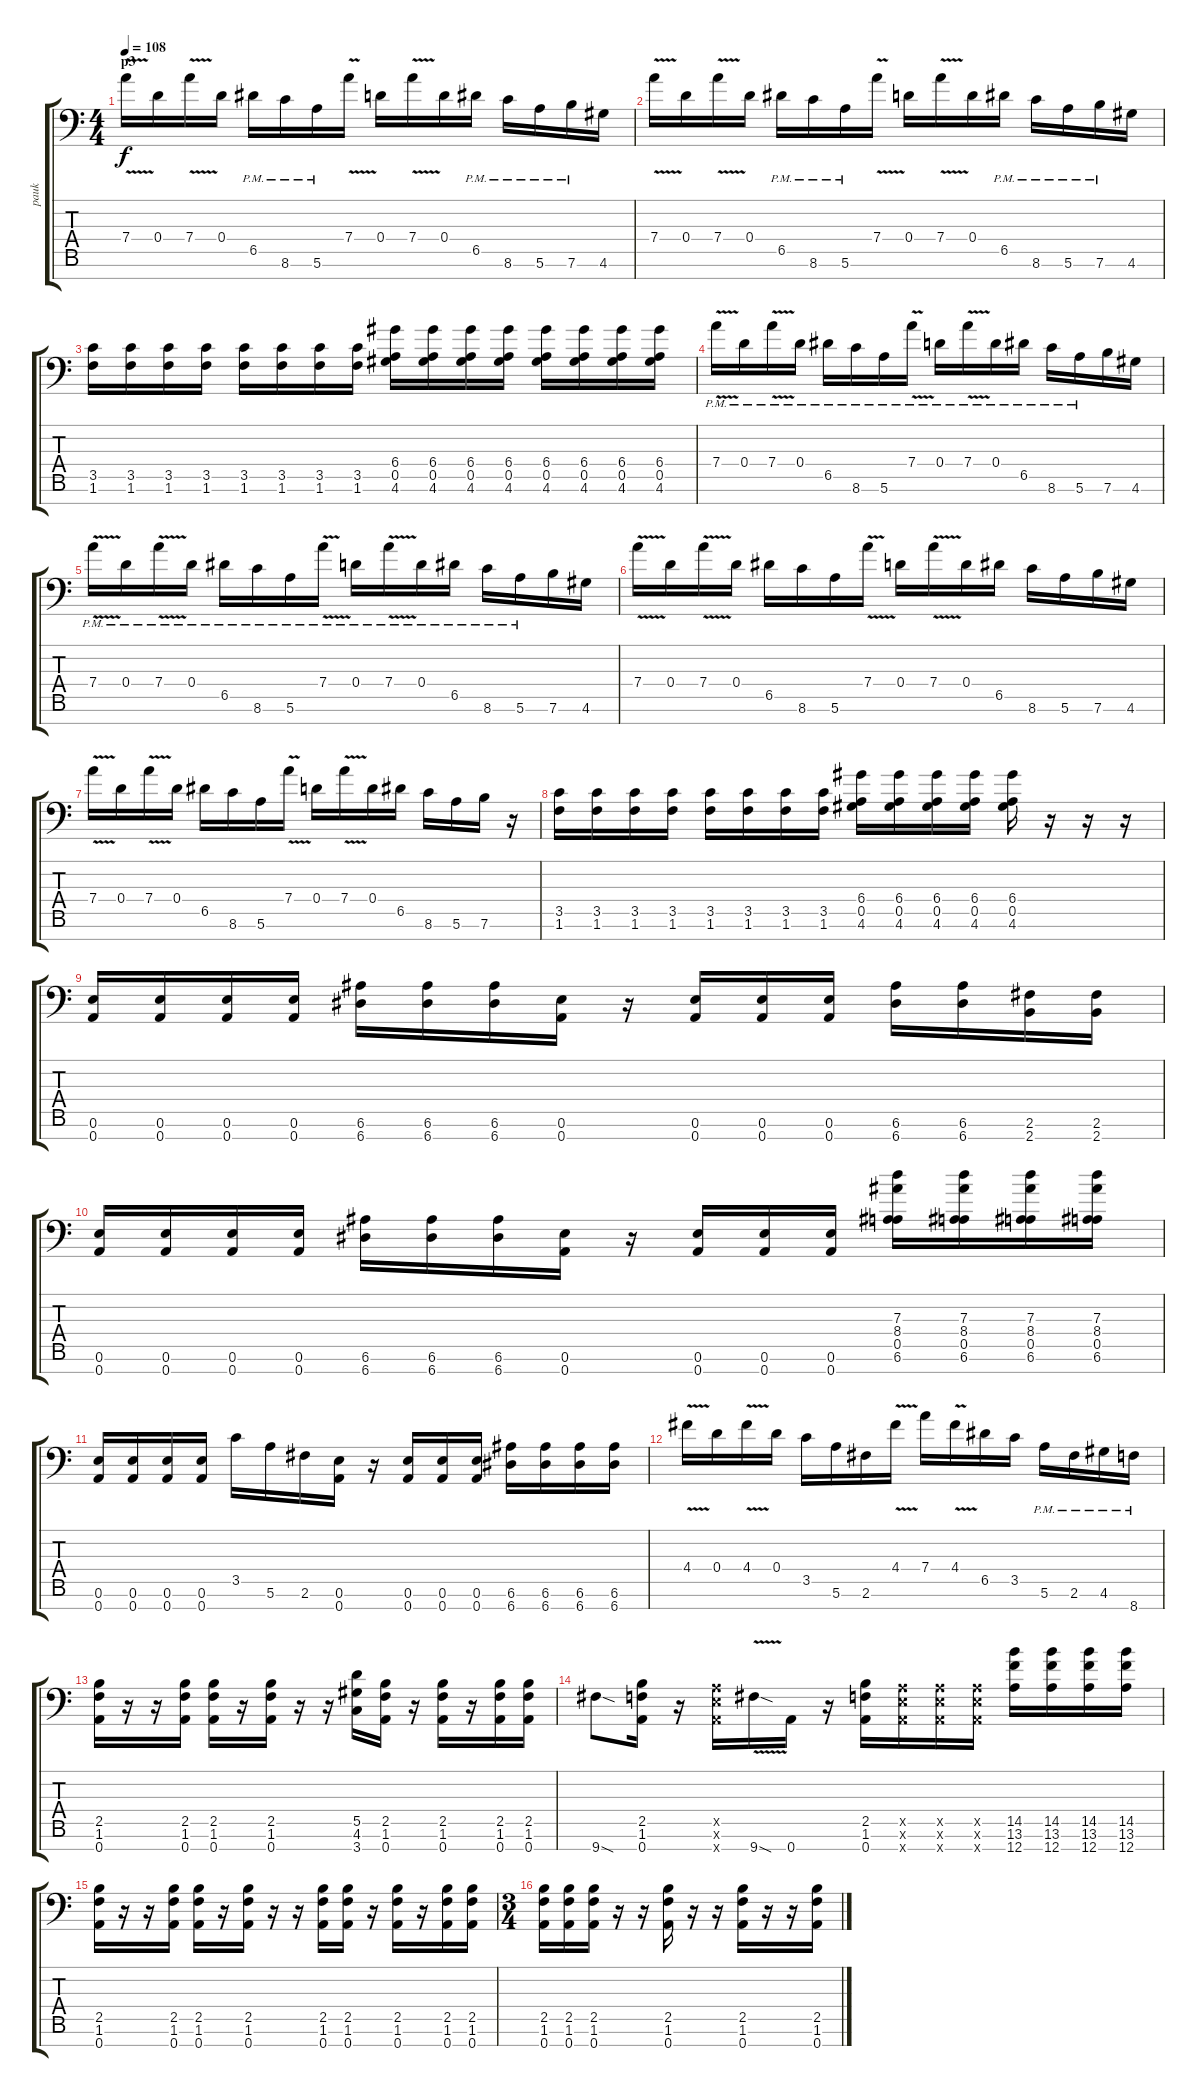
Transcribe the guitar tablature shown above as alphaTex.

\track ("pauk" "pauk") {instrument overdrivenguitar}
\staff {score tabs}
\tuning (E4 B3 G3 D3 A2 E2 A1) {hide}
\ts (4 4)
\section ("" "p3")
\tempo 108
\clef f4
\ks c
7.4{v}.16{dy f} 0.4.16 7.4{v}.16 0.4.16 6.5{pm}.16 8.6{pm}.16 5.6{pm}.16 7.4{v}.16 0.4.16 7.4{v}.16 0.4.16 6.5{pm}.16 8.6{pm}.16 5.6{pm}.16 7.6{pm}.16 4.6.16 |
7.4{v}.16 0.4.16 7.4{v}.16 0.4.16 6.5{pm}.16 8.6{pm}.16 5.6{pm}.16 7.4{v}.16 0.4.16 7.4{v}.16 0.4.16 6.5{pm}.16 8.6{pm}.16 5.6{pm}.16 7.6{pm}.16 4.6.16 |
(3.5 1.6).16 (3.5 1.6).16 (3.5 1.6).16 (3.5 1.6).16 (3.5 1.6).16 (3.5 1.6).16 (3.5 1.6).16 (3.5 1.6).16 (6.4 0.5 4.6).16 (6.4 0.5 4.6).16 (6.4 0.5 4.6).16 (6.4 0.5 4.6).16 (6.4 0.5 4.6).16 (6.4 0.5 4.6).16 (6.4 0.5 4.6).16 (6.4 0.5 4.6).16 |
7.4{v pm}.16 0.4{pm}.16 7.4{v pm}.16 0.4{pm}.16 6.5{pm}.16 8.6{pm}.16 5.6{pm}.16 7.4{v pm}.16 0.4{pm}.16 7.4{v pm}.16 0.4{pm}.16 6.5{pm}.16 8.6{pm}.16 5.6{pm}.16 7.6.16 4.6.16 |
7.4{v pm}.16 0.4{pm}.16 7.4{v pm}.16 0.4{pm}.16 6.5{pm}.16 8.6{pm}.16 5.6{pm}.16 7.4{v pm}.16 0.4{pm}.16 7.4{v pm}.16 0.4{pm}.16 6.5{pm}.16 8.6{pm}.16 5.6{pm}.16 7.6.16 4.6.16 |
7.4{v}.16 0.4.16 7.4{v}.16 0.4.16 6.5.16 8.6.16 5.6.16 7.4{v}.16 0.4.16 7.4{v}.16 0.4.16 6.5.16 8.6.16 5.6.16 7.6.16 4.6.16 |
7.4{v}.16 0.4.16 7.4{v}.16 0.4.16 6.5.16 8.6.16 5.6.16 7.4{v}.16 0.4.16 7.4{v}.16 0.4.16 6.5.16 8.6.16 5.6.16 7.6.16 r.16 |
(3.5 1.6).16 (3.5 1.6).16 (3.5 1.6).16 (3.5 1.6).16 (3.5 1.6).16 (3.5 1.6).16 (3.5 1.6).16 (3.5 1.6).16 (6.4 0.5 4.6).16 (6.4 0.5 4.6).16 (6.4 0.5 4.6).16 (6.4 0.5 4.6).16 (6.4 0.5 4.6).16 r.16 r.16 r.16 |
(0.6 0.7).16 (0.6 0.7).16 (0.6 0.7).16 (0.6 0.7).16 (6.6 6.7).16 (6.6 6.7).16 (6.6 6.7).16 (0.6 0.7).16 r.16 (0.6 0.7).16 (0.6 0.7).16 (0.6 0.7).16 (6.6 6.7).16 (6.6 6.7).16 (2.6 2.7).16 (2.6 2.7).16 |
(0.6 0.7).16 (0.6 0.7).16 (0.6 0.7).16 (0.6 0.7).16 (6.6 6.7).16 (6.6 6.7).16 (6.6 6.7).16 (0.6 0.7).16 r.16 (0.6 0.7).16 (0.6 0.7).16 (0.6 0.7).16 (7.3 8.4 0.5 6.6).16 (7.3 8.4 0.5 6.6).16 (7.3 8.4 0.5 6.6).16 (7.3 8.4 0.5 6.6).16 |
(0.6 0.7).16 (0.6 0.7).16 (0.6 0.7).16 (0.6 0.7).16 3.5.16 5.6.16 2.6.16 (0.6 0.7).16 r.16 (0.6 0.7).16 (0.6 0.7).16 (0.6 0.7).16 (6.6 6.7).16 (6.6 6.7).16 (6.6 6.7).16 (6.6 6.7).16 |
4.4{v}.16 0.4.16 4.4{v}.16 0.4.16 3.5.16 5.6.16 2.6.16 4.4{v}.16 7.4.16 4.4{v}.16 6.5.16 3.5.16 5.6{pm}.16 2.6{pm}.16 4.6{pm}.16 8.7{pm}.16 |
(2.5 1.6 0.7).16 r.16 r.16 (2.5 1.6 0.7).16 (2.5 1.6 0.7).16 r.16 (2.5 1.6 0.7).16 r.16 r.16 (5.5 4.6 3.7).16 (2.5 1.6 0.7).16 r.16 (2.5 1.6 0.7).16 r.16 (2.5 1.6 0.7).16 (2.5 1.6 0.7).16 |
9.7{sod}.8 (2.5 1.6 0.7).16 r.16 (0.5{x} 0.6{x} 0.7{x}).16 9.7{v sod}.16 0.7.16 r.16 (2.5 1.6 0.7).16 (0.5{x} 0.6{x} 0.7{x}).16 (0.5{x} 0.6{x} 0.7{x}).16 (0.5{x} 0.6{x} 0.7{x}).16 (14.5 13.6 12.7).16 (14.5 13.6 12.7).16 (14.5 13.6 12.7).16 (14.5 13.6 12.7).16 |
(2.5 1.6 0.7).16 r.16 r.16 (2.5 1.6 0.7).16 (2.5 1.6 0.7).16 r.16 (2.5 1.6 0.7).16 r.16 r.16 (2.5 1.6 0.7).16 (2.5 1.6 0.7).16 r.16 (2.5 1.6 0.7).16 r.16 (2.5 1.6 0.7).16 (2.5 1.6 0.7).16 |
\ts (3 4)
(2.5 1.6 0.7).16 (2.5 1.6 0.7).16 (2.5 1.6 0.7).16 r.16 r.16 (2.5 1.6 0.7).16 r.16 r.16 (2.5 1.6 0.7).16 r.16 r.16 (2.5 1.6 0.7).16
